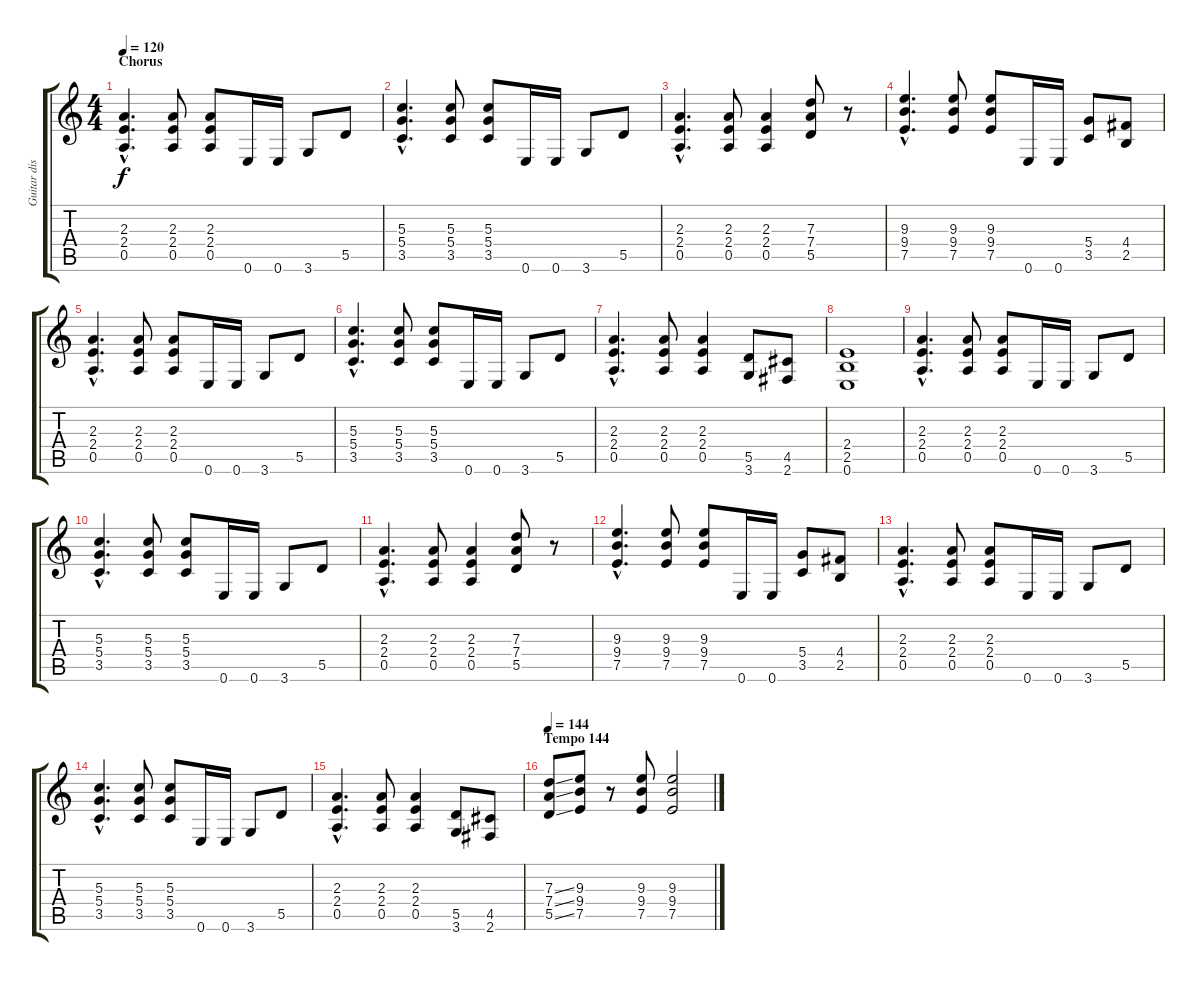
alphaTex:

\track ("Guitar distortion 4" "Guitar dis") {instrument distortionguitar}
\staff {score tabs}
\tuning (E4 B3 G3 D3 A2 E2) {hide}
\ts (4 4)
\section ("" "Chorus")
\tempo 120
\clef g2
\ks c
(2.3{hac} 2.4{hac} 0.5{hac}).4{d dy f} (2.3 2.4 0.5).8 (2.3 2.4 0.5).8 0.6.16 0.6.16 3.6.8 5.5.8 |
(5.3{hac} 5.4{hac} 3.5{hac}).4{d} (5.3 5.4 3.5).8 (5.3 5.4 3.5).8 0.6.16 0.6.16 3.6.8 5.5.8 |
(2.3{hac} 2.4{hac} 0.5{hac}).4{d} (2.3 2.4 0.5).8 (2.3 2.4 0.5).4 (7.3 7.4 5.5).8 r.8 |
(9.3{hac} 9.4{hac} 7.5{hac}).4{d} (9.3 9.4 7.5).8 (9.3 9.4 7.5).8 0.6.16 0.6.16 (5.4 3.5).8 (4.4 2.5).8 |
(2.3{hac} 2.4{hac} 0.5{hac}).4{d} (2.3 2.4 0.5).8 (2.3 2.4 0.5).8 0.6.16 0.6.16 3.6.8 5.5.8 |
(5.3{hac} 5.4{hac} 3.5{hac}).4{d} (5.3 5.4 3.5).8 (5.3 5.4 3.5).8 0.6.16 0.6.16 3.6.8 5.5.8 |
(2.3{hac} 2.4{hac} 0.5{hac}).4{d} (2.3 2.4 0.5).8 (2.3 2.4 0.5).4 (5.5 3.6).8 (4.5 2.6).8 |
(2.4 2.5 0.6).1 |
(2.3{hac} 2.4{hac} 0.5{hac}).4{d} (2.3 2.4 0.5).8 (2.3 2.4 0.5).8 0.6.16 0.6.16 3.6.8 5.5.8 |
(5.3{hac} 5.4{hac} 3.5{hac}).4{d} (5.3 5.4 3.5).8 (5.3 5.4 3.5).8 0.6.16 0.6.16 3.6.8 5.5.8 |
(2.3{hac} 2.4{hac} 0.5{hac}).4{d} (2.3 2.4 0.5).8 (2.3 2.4 0.5).4 (7.3 7.4 5.5).8 r.8 |
(9.3{hac} 9.4{hac} 7.5{hac}).4{d} (9.3 9.4 7.5).8 (9.3 9.4 7.5).8 0.6.16 0.6.16 (5.4 3.5).8 (4.4 2.5).8 |
(2.3{hac} 2.4{hac} 0.5{hac}).4{d} (2.3 2.4 0.5).8 (2.3 2.4 0.5).8 0.6.16 0.6.16 3.6.8 5.5.8 |
(5.3{hac} 5.4{hac} 3.5{hac}).4{d} (5.3 5.4 3.5).8 (5.3 5.4 3.5).8 0.6.16 0.6.16 3.6.8 5.5.8 |
(2.3{hac} 2.4{hac} 0.5{hac}).4{d} (2.3 2.4 0.5).8 (2.3 2.4 0.5).4 (5.5 3.6).8 (4.5 2.6).8 |
\section ("" "Tempo 144")
\tempo 144
(7.3{ss} 7.4{ss} 5.5{ss}).8 (9.3 9.4 7.5).8 r.8 (9.3 9.4 7.5).8 (9.3 9.4 7.5).2
